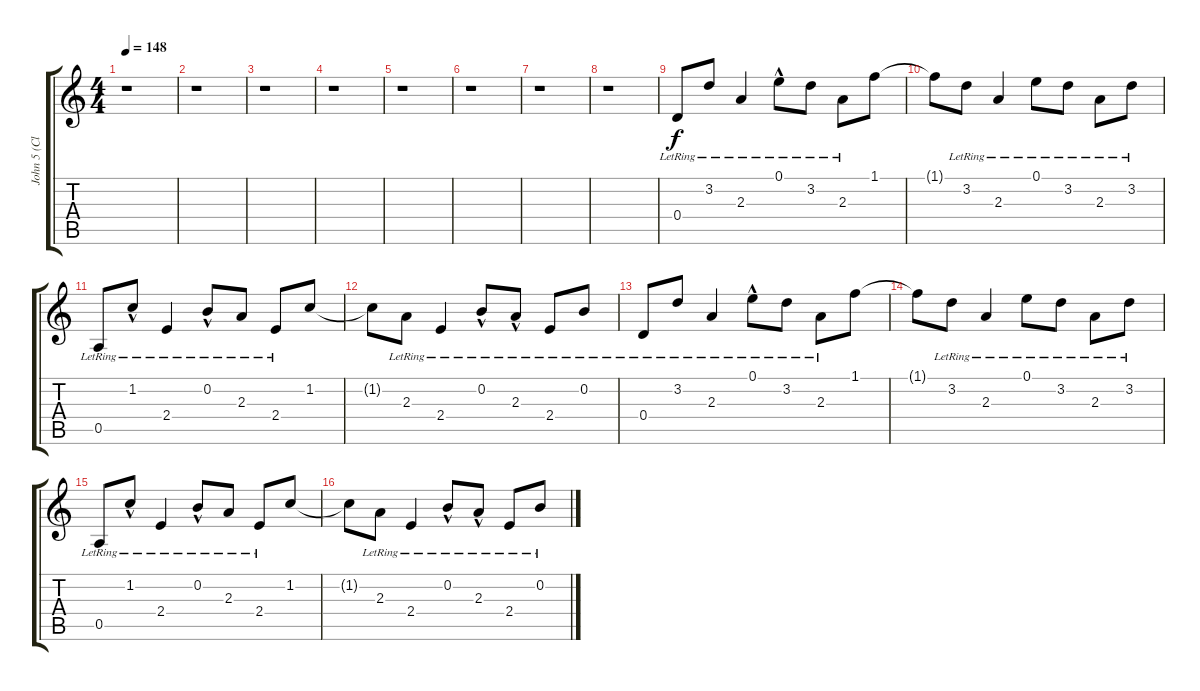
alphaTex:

\track ("John 5 (Clean)" "John 5 (Cl") {instrument electricguitarclean}
\staff {score tabs}
\tuning (E4 B3 G3 D3 A2 D2) {hide}
\ts (4 4)
\tempo 148
\clef g2
\ks c
r.1{dy f} |
r.1 |
r.1 |
r.1 |
r.1 |
r.1 |
r.1 |
r.1 |
0.4{lr}.8 3.2{lr}.8 2.3{lr}.4 0.1{hac lr}.8 3.2{lr}.8 2.3{lr}.8 1.1.8 |
1.1{t}.8 3.2{lr}.8 2.3{lr}.4 0.1{lr}.8 3.2{lr}.8 2.3{lr}.8 3.2{lr}.8 |
0.5{lr}.8 1.2{hac lr}.8 2.4{lr}.4 0.2{hac lr}.8 2.3{lr}.8 2.4{lr}.8 1.2.8 |
1.2{t}.8 2.3{lr}.8 2.4{lr}.4 0.2{hac lr}.8 2.3{hac lr}.8 2.4{lr}.8 0.2{lr}.8 |
0.4{lr}.8 3.2{lr}.8 2.3{lr}.4 0.1{hac lr}.8 3.2{lr}.8 2.3{lr}.8 1.1.8 |
1.1{t}.8 3.2{lr}.8 2.3{lr}.4 0.1{lr}.8 3.2{lr}.8 2.3{lr}.8 3.2{lr}.8 |
0.5{lr}.8 1.2{hac lr}.8 2.4{lr}.4 0.2{hac lr}.8 2.3{lr}.8 2.4{lr}.8 1.2.8 |
1.2{t}.8 2.3{lr}.8 2.4{lr}.4 0.2{hac lr}.8 2.3{hac lr}.8 2.4{lr}.8 0.2{lr}.8
